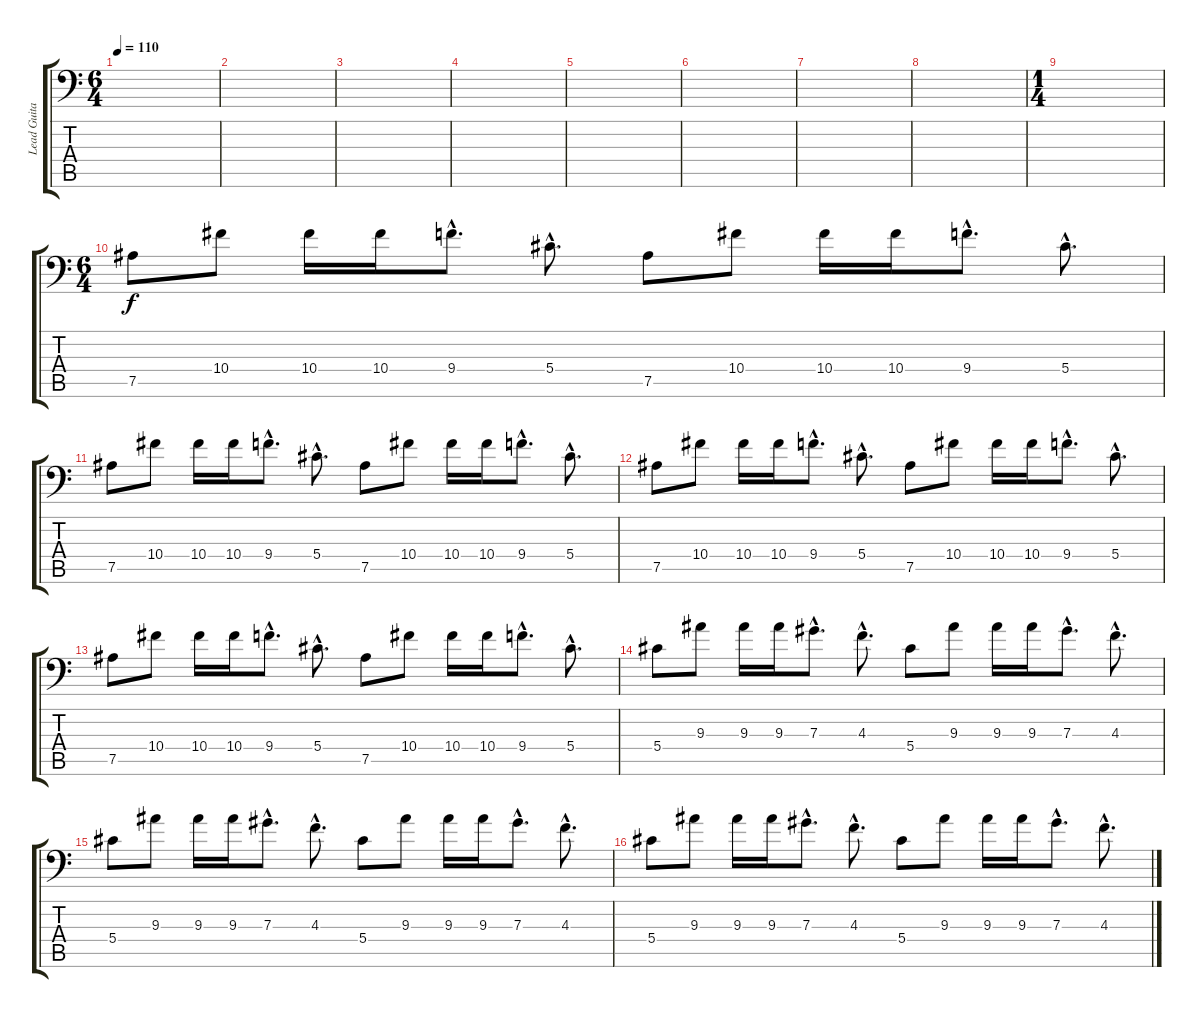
\track ("Lead Guitar II" "Lead Guita") {instrument distortionguitar}
\staff {score tabs}
\tuning (Bb3 F3 Db3 Ab2 Eb2 Bb1) {hide}
\ts (6 4)
\tempo 110
\clef f4
\ks c
|
|
|
|
|
|
|
|
\ts (1 4)
|
\ts (6 4)
7.5.8 10.4.8 10.4.16 10.4.16 9.4{hac}.8{d} 5.4{hac}.8{d} 7.5.8 10.4.8 10.4.16 10.4.16 9.4{hac}.8{d} 5.4{hac}.8{d} |
7.5.8 10.4.8 10.4.16 10.4.16 9.4{hac}.8{d} 5.4{hac}.8{d} 7.5.8 10.4.8 10.4.16 10.4.16 9.4{hac}.8{d} 5.4{hac}.8{d} |
7.5.8 10.4.8 10.4.16 10.4.16 9.4{hac}.8{d} 5.4{hac}.8{d} 7.5.8 10.4.8 10.4.16 10.4.16 9.4{hac}.8{d} 5.4{hac}.8{d} |
7.5.8 10.4.8 10.4.16 10.4.16 9.4{hac}.8{d} 5.4{hac}.8{d} 7.5.8 10.4.8 10.4.16 10.4.16 9.4{hac}.8{d} 5.4{hac}.8{d} |
5.4.8 9.3.8 9.3.16 9.3.16 7.3{hac}.8{d} 4.3{hac}.8{d} 5.4.8 9.3.8 9.3.16 9.3.16 7.3{hac}.8{d} 4.3{hac}.8{d} |
5.4.8 9.3.8 9.3.16 9.3.16 7.3{hac}.8{d} 4.3{hac}.8{d} 5.4.8 9.3.8 9.3.16 9.3.16 7.3{hac}.8{d} 4.3{hac}.8{d} |
5.4.8 9.3.8 9.3.16 9.3.16 7.3{hac}.8{d} 4.3{hac}.8{d} 5.4.8 9.3.8 9.3.16 9.3.16 7.3{hac}.8{d} 4.3{hac}.8{d}
